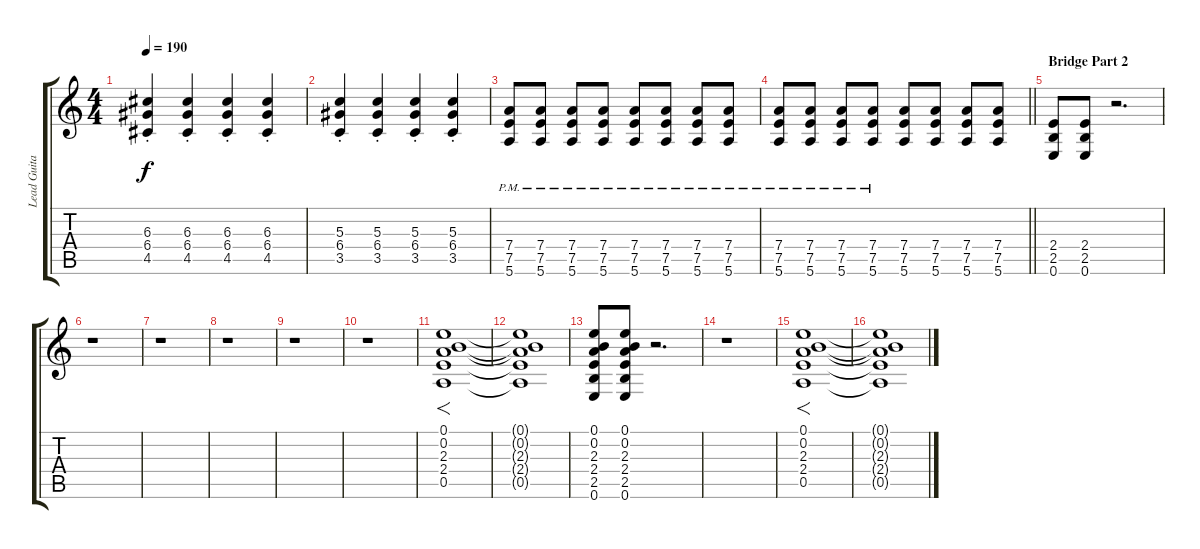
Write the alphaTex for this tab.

\track ("Lead Guitar" "Lead Guita") {instrument overdrivenguitar}
\staff {score tabs}
\tuning (E4 B3 G3 D3 A2 E2) {hide}
\ts (4 4)
\tempo 190
\clef g2
\ks c
(6.3{st} 6.4{st} 4.5{st}).4{dy f} (6.3{st} 6.4{st} 4.5{st}).4 (6.3{st} 6.4{st} 4.5{st}).4 (6.3{st} 6.4{st} 4.5{st}).4 |
(5.3{st} 6.4{st} 3.5{st}).4 (5.3{st} 6.4{st} 3.5{st}).4 (5.3{st} 6.4{st} 3.5{st}).4 (5.3{st} 6.4{st} 3.5{st}).4 |
(7.4{pm} 7.5{pm} 5.6{pm}).8 (7.4{pm} 7.5{pm} 5.6{pm}).8 (7.4{pm} 7.5{pm} 5.6{pm}).8 (7.4{pm} 7.5{pm} 5.6{pm}).8 (7.4{pm} 7.5{pm} 5.6{pm}).8 (7.4{pm} 7.5{pm} 5.6{pm}).8 (7.4{pm} 7.5{pm} 5.6{pm}).8 (7.4{pm} 7.5{pm} 5.6{pm}).8 |
\barLineRight lightlight
(7.4{pm} 7.5{pm} 5.6{pm}).8 (7.4{pm} 7.5{pm} 5.6{pm}).8 (7.4{pm} 7.5{pm} 5.6{pm}).8 (7.4{pm} 7.5{pm} 5.6{pm}).8 (7.4 7.5 5.6).8 (7.4 7.5 5.6).8 (7.4 7.5 5.6).8 (7.4 7.5 5.6).8 |
\section ("" "Bridge Part 2")
(2.4 2.5 0.6).8 (2.4 2.5 0.6).8 r.2{d} |
r.1 |
r.1 |
r.1 |
r.1 |
r.1 |
(0.1 0.2 2.3 2.4 0.5).1{f} |
(0.1{t} 0.2{t} 2.3{t} 2.4{t} 0.5{t}).1 |
(0.1 0.2 2.3 2.4 2.5 0.6).8 (0.1 0.2 2.3 2.4 2.5 0.6).8 r.2{d} |
r.1 |
(0.1 0.2 2.3 2.4 0.5).1{f} |
(0.1{t} 0.2{t} 2.3{t} 2.4{t} 0.5{t}).1
